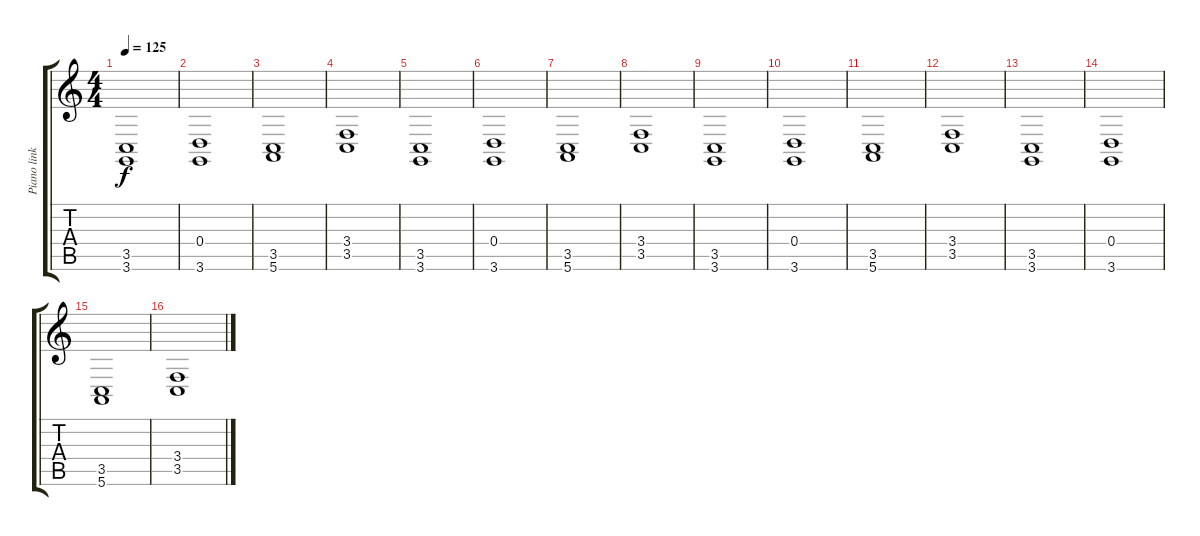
\track ("Piano linkerhand" "Piano link") {instrument acousticgrandpiano}
\staff {score tabs}
\tuning (E4 B3 G3 D3 A2 E2) {hide}
\ts (4 4)
\tempo 125
\clef g2
\ks c
(3.5 3.6).1{dy f} |
(0.4 3.6).1 |
(3.5 5.6).1 |
(3.4 3.5).1 |
(3.5 3.6).1 |
(0.4 3.6).1 |
(3.5 5.6).1 |
(3.4 3.5).1 |
(3.5 3.6).1 |
(0.4 3.6).1 |
(3.5 5.6).1 |
(3.4 3.5).1 |
(3.5 3.6).1 |
(0.4 3.6).1 |
(3.5 5.6).1 |
(3.4 3.5).1
